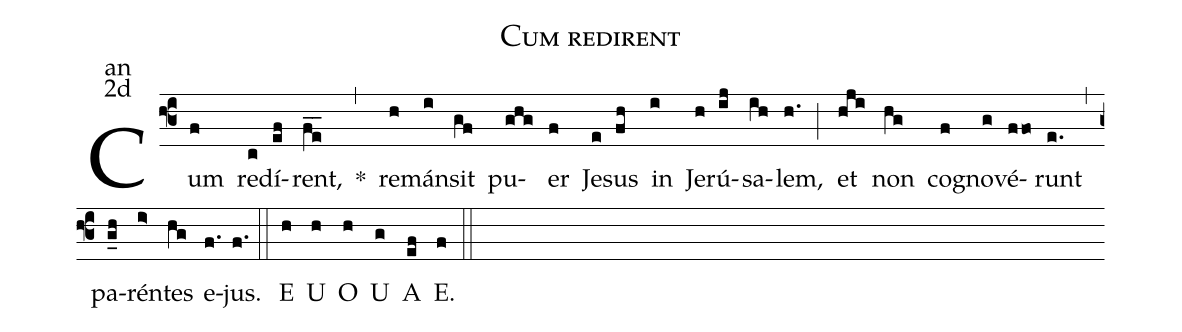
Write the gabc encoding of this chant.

name:Cum redirent;
office-part:an;
mode:2d;
%%
(f3) Cum(f) red(c)í(ef)rent,(fe__) <sp>*</sp>(,) re(h)mán(i)sit(gf) pu(ghg)er(f) Je(e)sus(fh) in(i) Je(h)rú(ij)sa(ih)lem,(h.) (;)
et(hji) non(hg) co(f)gno(g)vé(ffo)runt(e.) (,)
pa(g_h)rén(i>)tes(hg) e(f.)jus.(f.) (::)
<eu> E(h) U(h) O(h) U(g) A(ef) E.(f) </eu> (::)
